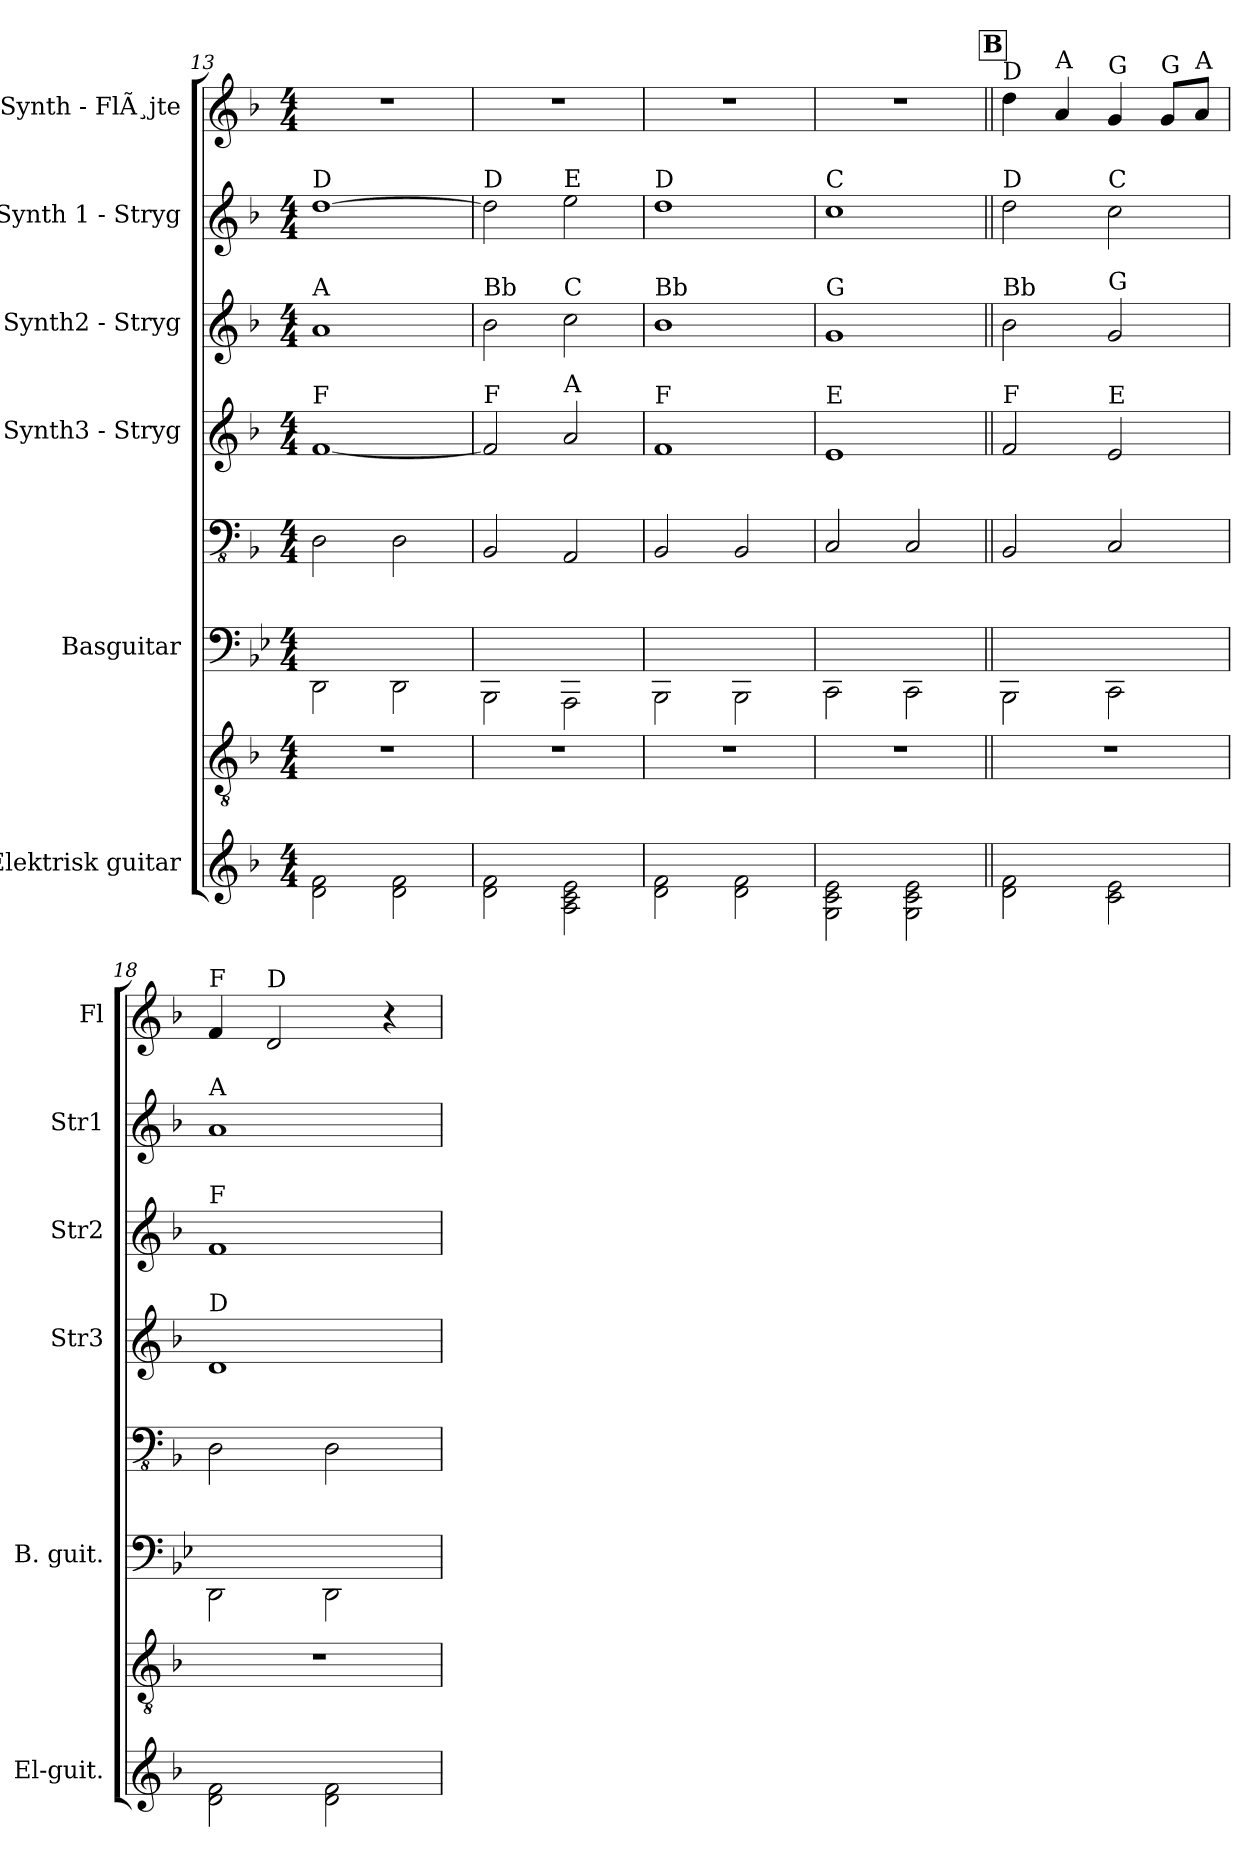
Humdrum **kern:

**kern	**kern	**kern	**kern	**kern	**kern	**kern	**kern
*part6	*part6	*part5	*part5	*part4	*part3	*part2	*part1
*staff8	*staff7	*staff6	*staff5	*staff4	*staff3	*staff2	*staff1
*I"Elektrisk guitar	*	*I"Basguitar	*	*I"Synth3 - Stryg	*I"Synth2 - Stryg	*I"Synth 1 - Stryg	*I"Synth - FlÃ¸jte
*I'El-guit.	*	*I'B. guit.	*	*I'Str3	*I'Str2	*I'Str1	*I'Fl
*	*clefGv2	*	*clefFv4	*clefG2	*clefG2	*clefG2	*clefG2
*k[b-]	*k[b-]	*k[b-e-]	*k[b-]	*k[b-]	*k[b-]	*k[b-]	*k[b-]
*M4/4	*M4/4	*M4/4	*M4/4	*M4/4	*M4/4	*M4/4	*M4/4
=13	=13	=13	=13	=13	=13	=13	=13
!	!	!	!	!	!	!LO:TX:a:t=D	!
!	!	!	!	!	!LO:TX:a:t=A	!	!
!	!	!	!	!LO:TX:a:t=F	!	!	!
2d\ 2f\	1r	2DD\	2DD\	[1f	1a	[1dd	1r
2d\ 2f\	.	2DD\	2DD\	.	.	.	.
=14	=14	=14	=14	=14	=14	=14	=14
!	!	!	!	!	!	!LO:TX:a:t=D	!
!	!	!	!	!	!LO:TX:a:t=Bb	!	!
!	!	!	!	!LO:TX:a:t=F	!	!	!
2d\ 2f\	1r	2BBB-\	2BBB-/	2f/]	2b-\	2dd\]	1r
!	!	!	!	!	!	!LO:TX:a:t=E	!
!	!	!	!	!	!LO:TX:a:t=C	!	!
!	!	!	!	!LO:TX:a:t=A	!	!	!
2A\ 2c\ 2e\	.	2AAA\	2AAA/	2a/	2cc\	2ee\	.
=15	=15	=15	=15	=15	=15	=15	=15
!	!	!	!	!	!	!LO:TX:a:t=D	!
!	!	!	!	!	!LO:TX:a:t=Bb	!	!
!	!	!	!	!LO:TX:a:t=F	!	!	!
2d\ 2f\	1r	2BBB-\	2BBB-/	1f	1b-	1dd	1r
2d\ 2f\	.	2BBB-\	2BBB-/	.	.	.	.
=16	=16	=16	=16	=16	=16	=16	=16
!	!	!	!	!	!	!LO:TX:a:t=C	!
!	!	!	!	!	!LO:TX:a:t=G	!	!
!	!	!	!	!LO:TX:a:t=E	!	!	!
2G\ 2c\ 2e\	1r	2CC\	2CC/	1e	1g	1cc	1r
2G\ 2c\ 2e\	.	2CC\	2CC/	.	.	.	.
!!LO:REH:place=s1:a:B:fs=14:t=B
=17||	=17||	=17||	=17||	=17||	=17||	=17||	=17||
!	!	!	!	!	!	!	!LO:TX:a:t=D
!	!	!	!	!	!	!LO:TX:a:t=D	!
!	!	!	!	!	!LO:TX:a:t=Bb	!	!
!	!	!	!	!LO:TX:a:t=F	!	!	!
2d\ 2f\	1r	2BBB-\	2BBB-/	2f/	2b-\	2dd\	4dd\
!	!	!	!	!	!	!	!LO:TX:a:t=A
.	.	.	.	.	.	.	4a/
!	!	!	!	!	!	!	!LO:TX:a:t=G
!	!	!	!	!	!	!LO:TX:a:t=C	!
!	!	!	!	!	!LO:TX:a:t=G	!	!
!	!	!	!	!LO:TX:a:t=E	!	!	!
2c\ 2e\	.	2CC\	2CC/	2e/	2g/	2cc\	4g/
!	!	!	!	!	!	!	!LO:TX:a:t=G
.	.	.	.	.	.	.	8g/L
!	!	!	!	!	!	!	!LO:TX:a:t=A
.	.	.	.	.	.	.	8a/J
!!LO:PB:g=z
=18	=18	=18	=18	=18	=18	=18	=18
!	!	!	!	!	!	!	!LO:TX:a:t=F
!	!	!	!	!	!	!LO:TX:a:t=A	!
!	!	!	!	!	!LO:TX:a:t=F	!	!
!	!	!	!	!LO:TX:a:t=D	!	!	!
2d\ 2f\	1r	2DD\	2DD\	1d	1f	1a	4f/
!	!	!	!	!	!	!	!LO:TX:a:t=D
.	.	.	.	.	.	.	2d/
2d\ 2f\	.	2DD\	2DD\	.	.	.	.
.	.	.	.	.	.	.	4r
=	=	=	=	=	=	=	=
*-	*-	*-	*-	*-	*-	*-	*-
